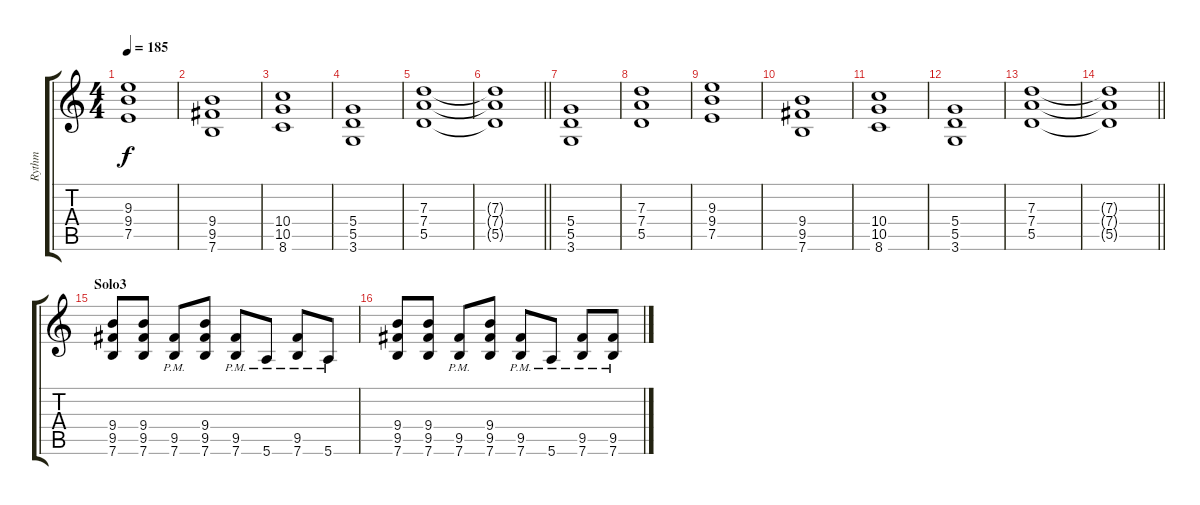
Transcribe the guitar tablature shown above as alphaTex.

\track ("Rythm" "Rythm") {instrument overdrivenguitar}
\staff {score tabs}
\tuning (E4 B3 G3 D3 A2 E2) {hide}
\ts (4 4)
\tempo 185
\clef g2
\ks c
(9.3 9.4 7.5).1{dy f} |
(9.4 9.5 7.6).1 |
(10.4 10.5 8.6).1 |
(5.4 5.5 3.6).1 |
(7.3 7.4 5.5).1 |
\barLineRight lightlight
(7.3{t} 7.4{t} 5.5{t}).1 |
\section ("" "")
(5.4 5.5 3.6).1 |
(7.3 7.4 5.5).1 |
(9.3 9.4 7.5).1 |
(9.4 9.5 7.6).1 |
(10.4 10.5 8.6).1 |
(5.4 5.5 3.6).1 |
(7.3 7.4 5.5).1 |
\barLineRight lightlight
(7.3{t} 7.4{t} 5.5{t}).1 |
\section ("" "Solo3")
(9.4 9.5 7.6).8 (9.4 9.5 7.6).8 (9.5{pm} 7.6{pm}).8 (9.4 9.5 7.6).8 (9.5{pm} 7.6{pm}).8 5.6{pm}.8 (9.5{pm} 7.6{pm}).8 5.6{pm}.8 |
(9.4 9.5 7.6).8 (9.4 9.5 7.6).8 (9.5{pm} 7.6{pm}).8 (9.4 9.5 7.6).8 (9.5{pm} 7.6{pm}).8 5.6{pm}.8 (9.5{pm} 7.6{pm}).8 (9.5 7.6{pm}).8
